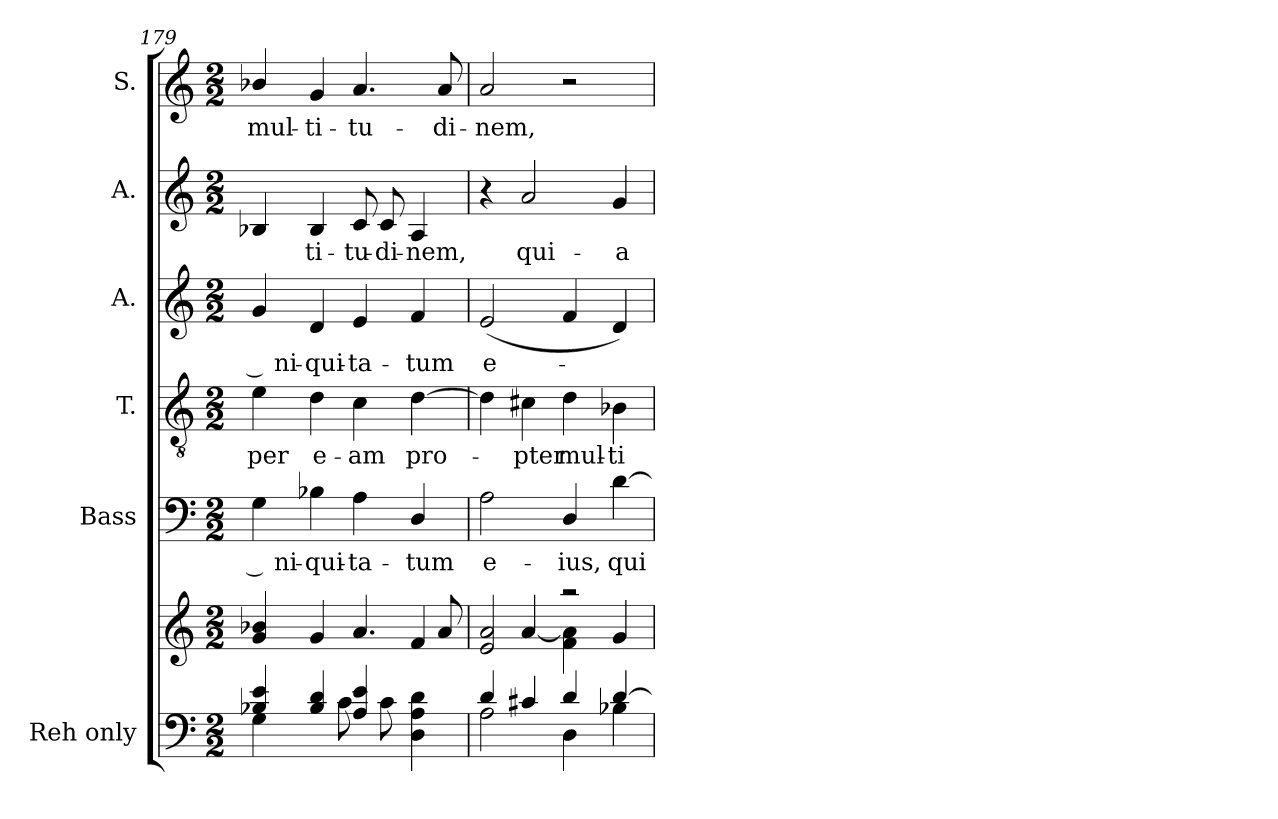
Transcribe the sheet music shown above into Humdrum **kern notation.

**kern	**kern	**kern	**text	**kern	**text	**kern	**text	**kern	**text	**kern	**text
*part6	*part6	*part5	*part5	*part4	*part4	*part3	*part3	*part2	*part2	*part1	*part1
*staff7	*staff6	*staff5	*staff5	*staff4	*staff4	*staff3	*staff3	*staff2	*staff2	*staff1	*staff1
*I"Reh only	*	*I"Bass	*	*I"T.	*	*I"A.	*	*I"A.	*	*I"S.	*
*	*	*I'B.	*	*	*	*	*	*	*	*	*
!!LO:LB:g=z
*clefF4	*clefG2	*clefF4	*	*clefGv2	*	*clefG2	*	*clefG2	*	*clefG2	*
*	*	*	*	*	*	*ITrd7c12	*	*ITrd7c12	*	*	*
*k[]	*k[]	*k[]	*	*k[]	*	*k[]	*	*k[]	*	*k[]	*
*C:	*C:	*C:	*	*C:	*	*C:	*	*C:	*	*C:	*
*M2/2	*M2/2	*M2/2	*	*M2/2	*	*M2/2	*	*M2/2	*	*M2/2	*
=179	=179	=179	=179	=179	=179	=179	=179	=179	=179	=179	=179
*^	*^	*	*	*	*	*	*	*	*	*	*
!	!	!	!	!	!LO:LY:b	!	!LO:LY:b	!	!LO:LY:b	!	!	!	!LO:LY:b
4G\	4B-X/ 4e/	4g/ 4b-X/	2.ryy	4G\	-­ ni-	4e\	-per	4G/	-­ ni-	4BB-X/	.	4b-X/	mul-
!	!	!	!	!	!LO:LY:b	!	!LO:LY:b	!	!LO:LY:b	!	!LO:LY:b	!	!LO:LY:b
4B-/ 4d/	4ryy	4g/	.	4B-X\	-qui-	4d\	e-	4D/	-qui-	4BB-/	-ti-	4g/	-ti-
!	!	!	!	!	!LO:LY:b	!	!LO:LY:b	!	!LO:LY:b	!	!LO:LY:b	!	!LO:LY:b
4A/ 4e/	8c\	4.a/	.	4A\	-ta-	4c\	-am	4E/	-ta-	8C/	-tu-	4.a/	-tu-
!	!	!	!	!	!	!	!	!	!	!	!LO:LY:b	!	!
.	8c\	.	.	.	.	.	.	.	.	8C/	-di-	.	.
!	!	!	!	!	!LO:LY:b	!	!LO:LY:b	!	!LO:LY:b	!	!LO:LY:b	!	!
4ryy	4D\ 4A\ 4d\	.	4f/	4D/	-tum	[<4d\	pro-	4F/	-tum	4AA/	-nem,	.	.
!	!	!	!	!	!	!	!	!	!	!	!	!	!LO:LY:b
.	.	8a/	.	.	.	.	.	.	.	.	.	8a/	-di-
=180	=180	=180	=180	=180	=180	=180	=180	=180	=180	=180	=180	=180	=180
!	!	!	!	!	!LO:LY:b	!	!	!	!LO:LY:b	!	!	!	!LO:LY:b
2A\	4d/	2e/ 2a/	4ryy	2A\	e-	4d\]	.	(<2E/	e-	4r	.	2a/	-nem,
!	!	!	!	!	!	!	!LO:LY:b	!	!	!	!LO:LY:b	!	!
.	4c#X/	.	[>4a/	.	.	4c#X\	-pter	.	.	2A/	qui-	.	.
!	!	!	!	!	!LO:LY:b	!	!LO:LY:b	!	!	!	!	!	!
4D\	4d/	2raa	4f\ 4a\]	4D/	-ius,	4d\	mul-	4F/	.	.	.	2r	.
!	!	!	!	!	!LO:LY:b	!	!LO:LY:b	!	!	!	!LO:LY:b	!	!
[>4d/	4B-X\	.	4g/	[>4d\	qui-	4B-X\	-ti-	4D/)	.	4G/	-a	.	.
*v	*v	*	*	*	*	*	*	*	*	*	*	*	*
*	*v	*v	*	*	*	*	*	*	*	*	*	*
=	=	=	=	=	=	=	=	=	=	=	=
*-	*-	*-	*-	*-	*-	*-	*-	*-	*-	*-	*-
